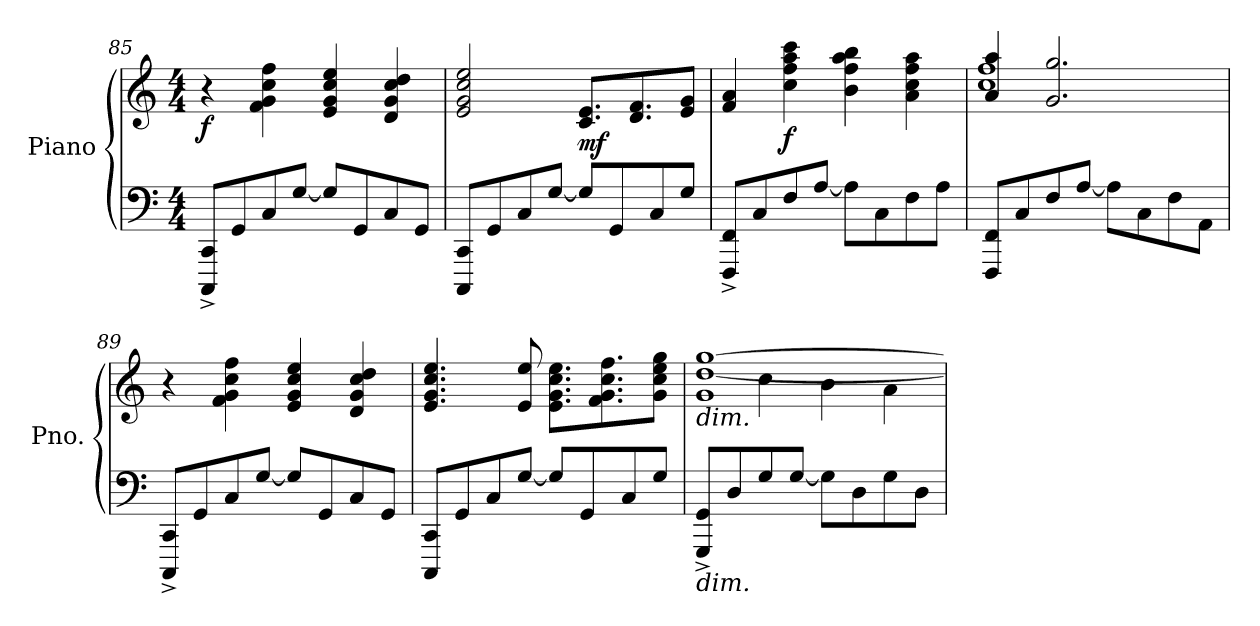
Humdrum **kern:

**kern	**kern	**dynam
*part1	*part1	*part1
*staff2	*staff1	*staff1/2
*I"Piano	*	*
*I'Pno.	*	*
*clefF4	*clefG2	*
*k[]	*k[]	*
*M4/4	*M4/4	*
=85	=85	=85
!	!	!LO:DY:b
8CCC/^ 8CC/^L	4r	f
8GG/	.	.
8C/	4f\ 4g\ 4cc\ 4ff\	.
[8G/J	.	.
8G/L]	4e/ 4g/ 4cc/ 4ee/	.
8GG/	.	.
8C/	4d/ 4g/ 4cc/ 4dd/	.
8GG/J	.	.
=86	=86	=86
8CCC/ 8CC/L	2e/ 2g/ 2cc/ 2ee/	.
8GG/	.	.
8C/	.	.
[8G/J	.	.
!	!	!LO:DY:b
8G/L]	8.c/ 8.e/L	mf
8GG/	.	.
.	8.d/ 8.f/	.
8C/	.	.
8G/J	8e/ 8g/J	.
=87	=87	=87
8FFF/^ 8FF/^L	4f/ 4a/	.
8C/	.	.
!	!	!LO:DY:b
8F/	4cc\ 4ff\ 4aa\ 4ccc\	f
[8A/J	.	.
8A\L]	4b\ 4ff\ 4aa\ 4bb\	.
8C\	.	.
8F\	4a\ 4cc\ 4ff\ 4aa\	.
8A\J	.	.
!!LO:LB:g=z
=88	=88	=88
*	*^	*
8FFF/ 8FF/L	4a/ 4aa/	1cc 1ff	.
8C/	.	.	.
8F/	2.g/ 2.gg/	.	.
[8A/J	.	.	.
8A\L]	.	.	.
8C\	.	.	.
8F\	.	.	.
8AA\J	.	.	.
*	*v	*v	*
=89	=89	=89
8CCC/^ 8CC/^L	4r	.
8GG/	.	.
8C/	4f\ 4g\ 4cc\ 4ff\	.
[8G/J	.	.
8G/L]	4e/ 4g/ 4cc/ 4ee/	.
8GG/	.	.
8C/	4d/ 4g/ 4cc/ 4dd/	.
8GG/J	.	.
=90	=90	=90
8CCC/ 8CC/L	4.e/ 4.g/ 4.cc/ 4.ee/	.
8GG/	.	.
8C/	.	.
[8G/J	8e/ 8ee/	.
8G/L]	8.e\ 8.g\ 8.cc\ 8.ee\L	.
8GG/	.	.
.	8.f\ 8.g\ 8.cc\ 8.ff\	.
8C/	.	.
8G/J	8g\ 8cc\ 8ee\ 8gg\J	.
=91	=91	=91
*	*^	*
!	!LO:TX:b:i:t=dim.	!	!
!LO:TX:b:i:t=dim.	!	!	!
8GGG/^ 8GG/^L	1g [1dd [1gg	4ryy	.
8D/	.	.	.
8G/	.	4cc\	.
[8G/J	.	.	.
8G\L]	.	4b\	.
8D\	.	.	.
8G\	.	4a\	.
8D\J	.	.	.
*	*v	*v	*
=	=	=
*-	*-	*-
